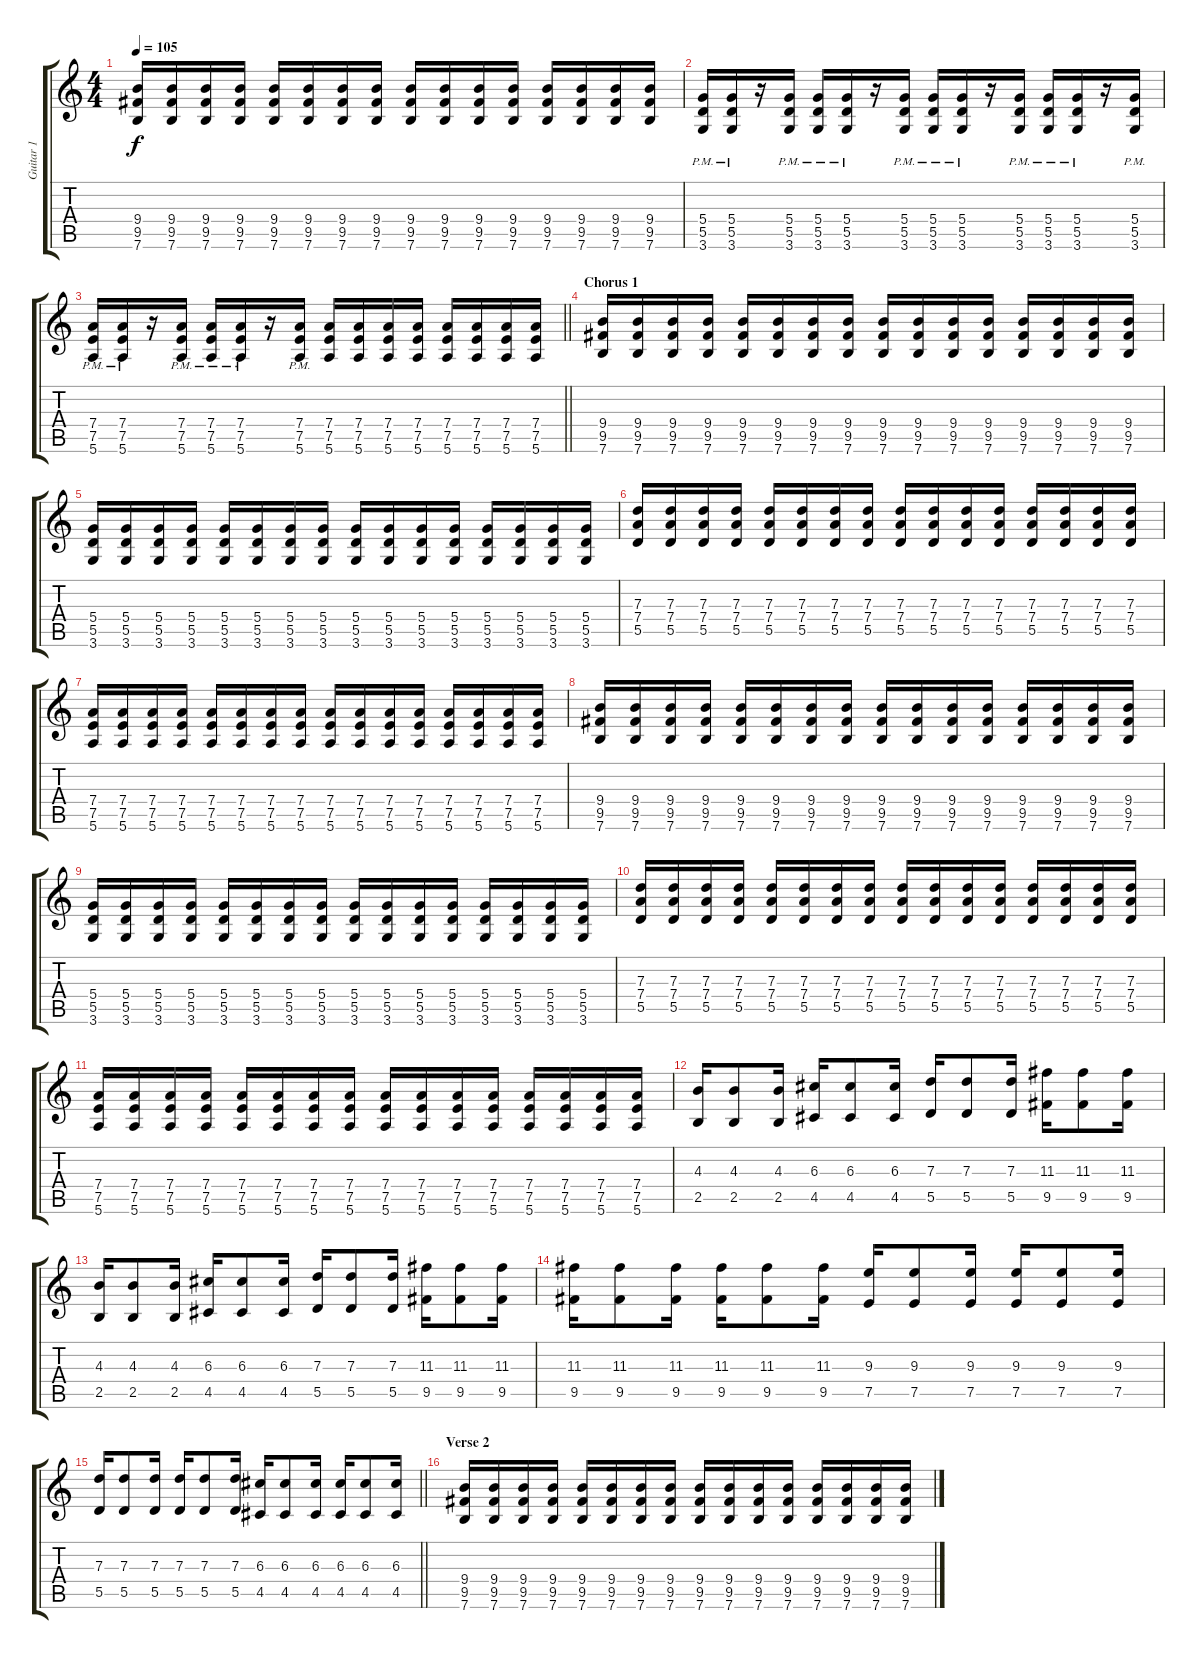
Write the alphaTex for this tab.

\track ("Guitar 1" "Guitar 1") {instrument distortionguitar}
\staff {score tabs}
\tuning (E4 B3 G3 D3 A2 E2) {hide}
\ts (4 4)
\tempo 105
\clef g2
\ks c
(9.4 9.5 7.6).16{dy f} (9.4 9.5 7.6).16 (9.4 9.5 7.6).16 (9.4 9.5 7.6).16 (9.4 9.5 7.6).16 (9.4 9.5 7.6).16 (9.4 9.5 7.6).16 (9.4 9.5 7.6).16 (9.4 9.5 7.6).16 (9.4 9.5 7.6).16 (9.4 9.5 7.6).16 (9.4 9.5 7.6).16 (9.4 9.5 7.6).16 (9.4 9.5 7.6).16 (9.4 9.5 7.6).16 (9.4 9.5 7.6).16 |
(5.4{pm} 5.5{pm} 3.6{pm}).16 (5.4{pm} 5.5{pm} 3.6{pm}).16 r.16 (5.4{pm} 5.5{pm} 3.6{pm}).16 (5.4{pm} 5.5{pm} 3.6{pm}).16 (5.4{pm} 5.5{pm} 3.6{pm}).16 r.16 (5.4{pm} 5.5{pm} 3.6{pm}).16 (5.4{pm} 5.5{pm} 3.6{pm}).16 (5.4{pm} 5.5{pm} 3.6{pm}).16 r.16 (5.4{pm} 5.5{pm} 3.6{pm}).16 (5.4{pm} 5.5{pm} 3.6{pm}).16 (5.4{pm} 5.5{pm} 3.6{pm}).16 r.16 (5.4{pm} 5.5{pm} 3.6{pm}).16 |
\barLineRight lightlight
(7.4{pm} 7.5{pm} 5.6{pm}).16 (7.4{pm} 7.5{pm} 5.6{pm}).16 r.16 (7.4{pm} 7.5{pm} 5.6{pm}).16 (7.4{pm} 7.5{pm} 5.6{pm}).16 (7.4{pm} 7.5{pm} 5.6{pm}).16 r.16 (7.4{pm} 7.5{pm} 5.6{pm}).16 (7.4 7.5 5.6).16 (7.4 7.5 5.6).16 (7.4 7.5 5.6).16 (7.4 7.5 5.6).16 (7.4 7.5 5.6).16 (7.4 7.5 5.6).16 (7.4 7.5 5.6).16 (7.4 7.5 5.6).16 |
\section ("" "Chorus 1")
(9.4 9.5 7.6).16 (9.4 9.5 7.6).16 (9.4 9.5 7.6).16 (9.4 9.5 7.6).16 (9.4 9.5 7.6).16 (9.4 9.5 7.6).16 (9.4 9.5 7.6).16 (9.4 9.5 7.6).16 (9.4 9.5 7.6).16 (9.4 9.5 7.6).16 (9.4 9.5 7.6).16 (9.4 9.5 7.6).16 (9.4 9.5 7.6).16 (9.4 9.5 7.6).16 (9.4 9.5 7.6).16 (9.4 9.5 7.6).16 |
(5.4 5.5 3.6).16 (5.4 5.5 3.6).16 (5.4 5.5 3.6).16 (5.4 5.5 3.6).16 (5.4 5.5 3.6).16 (5.4 5.5 3.6).16 (5.4 5.5 3.6).16 (5.4 5.5 3.6).16 (5.4 5.5 3.6).16 (5.4 5.5 3.6).16 (5.4 5.5 3.6).16 (5.4 5.5 3.6).16 (5.4 5.5 3.6).16 (5.4 5.5 3.6).16 (5.4 5.5 3.6).16 (5.4 5.5 3.6).16 |
(7.3 7.4 5.5).16 (7.3 7.4 5.5).16 (7.3 7.4 5.5).16 (7.3 7.4 5.5).16 (7.3 7.4 5.5).16 (7.3 7.4 5.5).16 (7.3 7.4 5.5).16 (7.3 7.4 5.5).16 (7.3 7.4 5.5).16 (7.3 7.4 5.5).16 (7.3 7.4 5.5).16 (7.3 7.4 5.5).16 (7.3 7.4 5.5).16 (7.3 7.4 5.5).16 (7.3 7.4 5.5).16 (7.3 7.4 5.5).16 |
(7.4 7.5 5.6).16 (7.4 7.5 5.6).16 (7.4 7.5 5.6).16 (7.4 7.5 5.6).16 (7.4 7.5 5.6).16 (7.4 7.5 5.6).16 (7.4 7.5 5.6).16 (7.4 7.5 5.6).16 (7.4 7.5 5.6).16 (7.4 7.5 5.6).16 (7.4 7.5 5.6).16 (7.4 7.5 5.6).16 (7.4 7.5 5.6).16 (7.4 7.5 5.6).16 (7.4 7.5 5.6).16 (7.4 7.5 5.6).16 |
(9.4 9.5 7.6).16 (9.4 9.5 7.6).16 (9.4 9.5 7.6).16 (9.4 9.5 7.6).16 (9.4 9.5 7.6).16 (9.4 9.5 7.6).16 (9.4 9.5 7.6).16 (9.4 9.5 7.6).16 (9.4 9.5 7.6).16 (9.4 9.5 7.6).16 (9.4 9.5 7.6).16 (9.4 9.5 7.6).16 (9.4 9.5 7.6).16 (9.4 9.5 7.6).16 (9.4 9.5 7.6).16 (9.4 9.5 7.6).16 |
(5.4 5.5 3.6).16 (5.4 5.5 3.6).16 (5.4 5.5 3.6).16 (5.4 5.5 3.6).16 (5.4 5.5 3.6).16 (5.4 5.5 3.6).16 (5.4 5.5 3.6).16 (5.4 5.5 3.6).16 (5.4 5.5 3.6).16 (5.4 5.5 3.6).16 (5.4 5.5 3.6).16 (5.4 5.5 3.6).16 (5.4 5.5 3.6).16 (5.4 5.5 3.6).16 (5.4 5.5 3.6).16 (5.4 5.5 3.6).16 |
(7.3 7.4 5.5).16 (7.3 7.4 5.5).16 (7.3 7.4 5.5).16 (7.3 7.4 5.5).16 (7.3 7.4 5.5).16 (7.3 7.4 5.5).16 (7.3 7.4 5.5).16 (7.3 7.4 5.5).16 (7.3 7.4 5.5).16 (7.3 7.4 5.5).16 (7.3 7.4 5.5).16 (7.3 7.4 5.5).16 (7.3 7.4 5.5).16 (7.3 7.4 5.5).16 (7.3 7.4 5.5).16 (7.3 7.4 5.5).16 |
(7.4 7.5 5.6).16 (7.4 7.5 5.6).16 (7.4 7.5 5.6).16 (7.4 7.5 5.6).16 (7.4 7.5 5.6).16 (7.4 7.5 5.6).16 (7.4 7.5 5.6).16 (7.4 7.5 5.6).16 (7.4 7.5 5.6).16 (7.4 7.5 5.6).16 (7.4 7.5 5.6).16 (7.4 7.5 5.6).16 (7.4 7.5 5.6).16 (7.4 7.5 5.6).16 (7.4 7.5 5.6).16 (7.4 7.5 5.6).16 |
(4.3 2.5).16 (4.3 2.5).8 (4.3 2.5).16 (6.3 4.5).16 (6.3 4.5).8 (6.3 4.5).16 (7.3 5.5).16 (7.3 5.5).8 (7.3 5.5).16 (11.3 9.5).16 (11.3 9.5).8 (11.3 9.5).16 |
(4.3 2.5).16 (4.3 2.5).8 (4.3 2.5).16 (6.3 4.5).16 (6.3 4.5).8 (6.3 4.5).16 (7.3 5.5).16 (7.3 5.5).8 (7.3 5.5).16 (11.3 9.5).16 (11.3 9.5).8 (11.3 9.5).16 |
(11.3 9.5).16 (11.3 9.5).8 (11.3 9.5).16 (11.3 9.5).16 (11.3 9.5).8 (11.3 9.5).16 (9.3 7.5).16 (9.3 7.5).8 (9.3 7.5).16 (9.3 7.5).16 (9.3 7.5).8 (9.3 7.5).16 |
\barLineRight lightlight
(7.3 5.5).16 (7.3 5.5).8 (7.3 5.5).16 (7.3 5.5).16 (7.3 5.5).8 (7.3 5.5).16 (6.3 4.5).16 (6.3 4.5).8 (6.3 4.5).16 (6.3 4.5).16 (6.3 4.5).8 (6.3 4.5).16 |
\section ("" "Verse 2")
(9.4 9.5 7.6).16{instrument distortionguitar} (9.4 9.5 7.6).16 (9.4 9.5 7.6).16 (9.4 9.5 7.6).16 (9.4 9.5 7.6).16 (9.4 9.5 7.6).16 (9.4 9.5 7.6).16 (9.4 9.5 7.6).16 (9.4 9.5 7.6).16 (9.4 9.5 7.6).16 (9.4 9.5 7.6).16 (9.4 9.5 7.6).16 (9.4 9.5 7.6).16 (9.4 9.5 7.6).16 (9.4 9.5 7.6).16 (9.4 9.5 7.6).16
